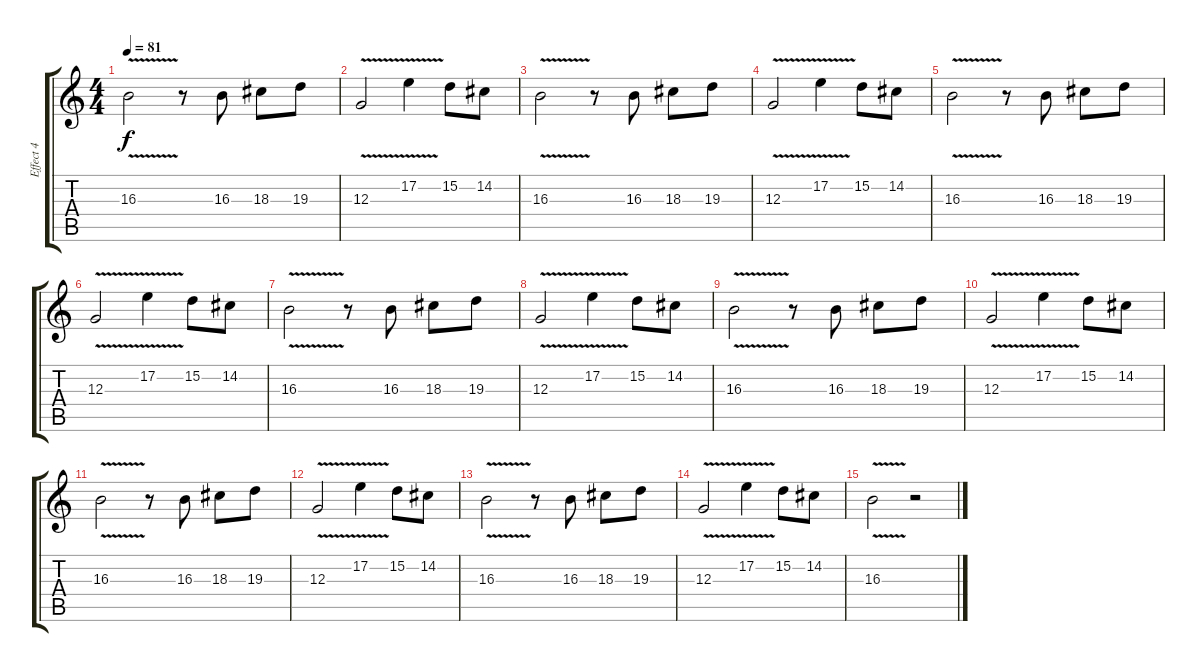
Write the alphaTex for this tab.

\track ("Effect 4" "Effect 4") {instrument stringensemble1}
\staff {score tabs}
\tuning (E4 B3 G3 D3 A2 E2) {hide}
\ts (4 4)
\tempo 81
\clef g2
\ks c
16.3{v}.2{dy f} r.8 16.3.8 18.3.8 19.3.8 |
12.3{v}.2 17.2{v}.4 15.2.8 14.2.8 |
16.3{v}.2 r.8 16.3.8 18.3.8 19.3.8 |
12.3{v}.2 17.2{v}.4 15.2.8 14.2.8 |
16.3{v}.2 r.8 16.3.8 18.3.8 19.3.8 |
12.3{v}.2 17.2{v}.4 15.2.8 14.2.8 |
16.3{v}.2 r.8 16.3.8 18.3.8 19.3.8 |
12.3{v}.2 17.2{v}.4 15.2.8 14.2.8 |
16.3{v}.2 r.8 16.3.8 18.3.8 19.3.8 |
12.3{v}.2 17.2{v}.4 15.2.8 14.2.8 |
16.3{v}.2 r.8 16.3.8 18.3.8 19.3.8 |
12.3{v}.2 17.2{v}.4 15.2.8 14.2.8 |
16.3{v}.2 r.8 16.3.8 18.3.8 19.3.8 |
12.3{v}.2 17.2{v}.4 15.2.8 14.2.8 |
16.3{v}.2 r.2
